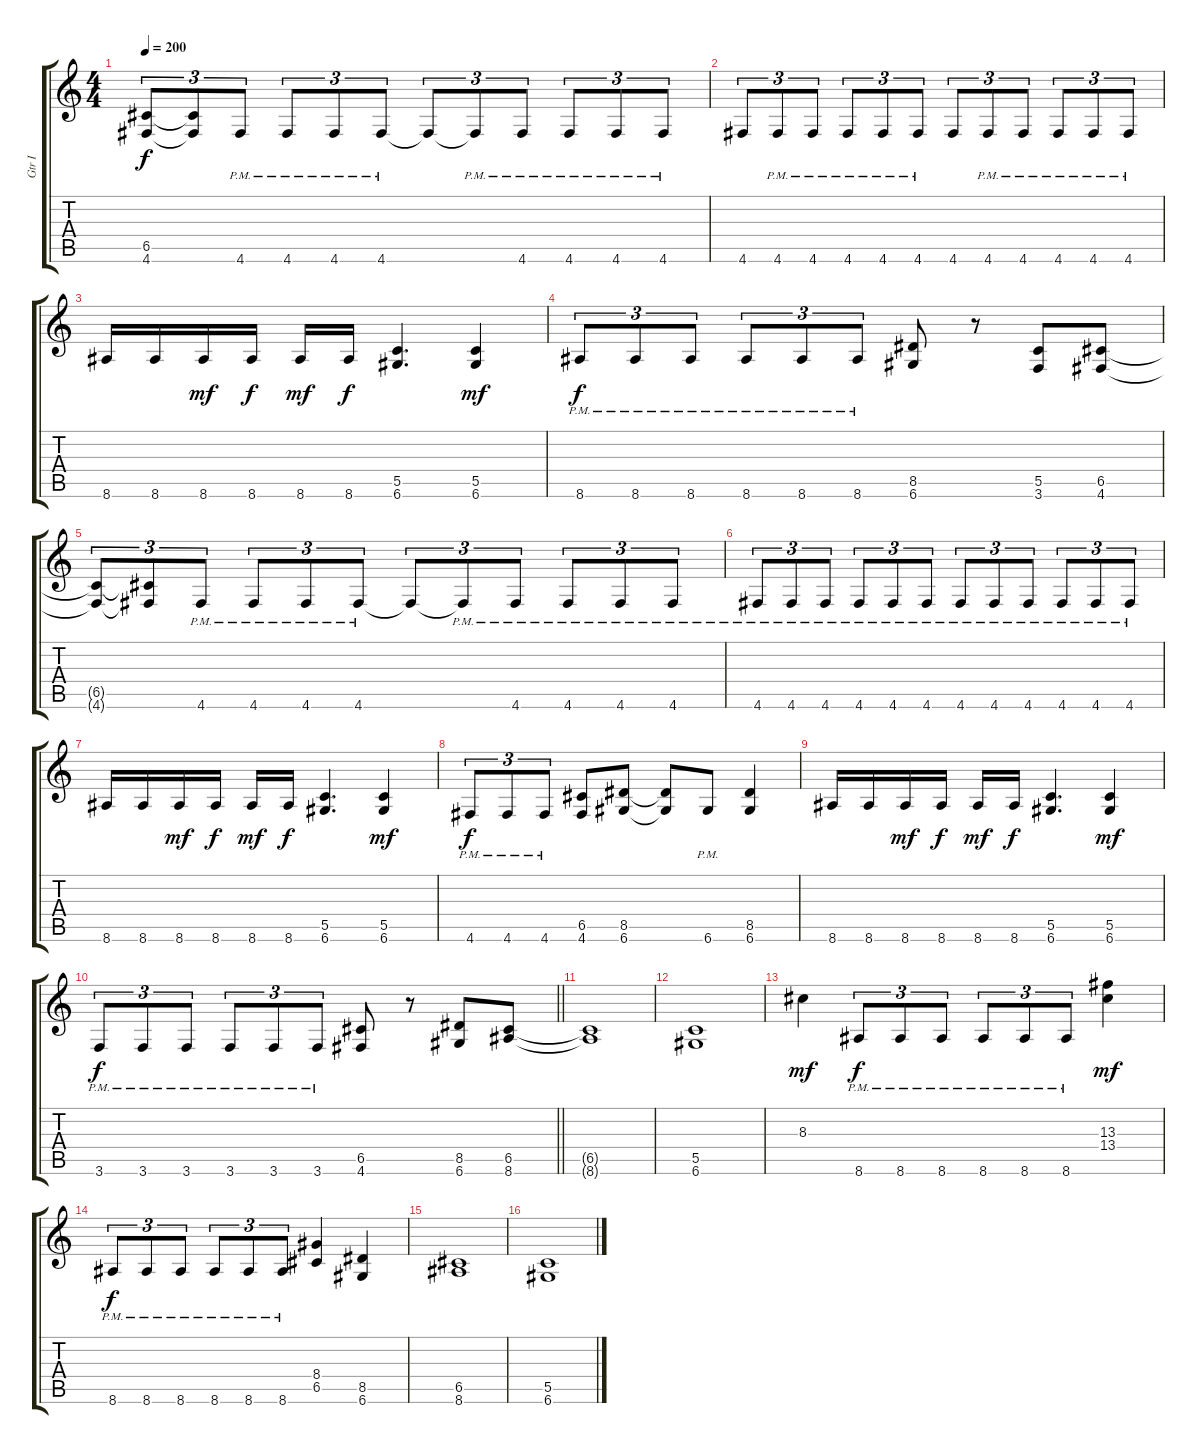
\track ("Gtr I" "Gtr I") {instrument overdrivenguitar}
\staff {score tabs}
\tuning (D4 A3 F3 C3 G2 D2) {hide}
\ts (4 4)
\tempo 200
\clef g2
\ks c
(6.5{t} 4.6{t}).8{tu (3 2) dy f} (6.5{t} 4.6{t}).8{tu (3 2)} 4.6{pm}.8{tu (3 2)} 4.6{pm}.8{tu (3 2)} 4.6{pm}.8{tu (3 2)} 4.6{pm}.8{tu (3 2)} 4.6{t}.8{tu (3 2)} 4.6{pm t}.8{tu (3 2)} 4.6{pm}.8{tu (3 2)} 4.6{pm}.8{tu (3 2)} 4.6{pm}.8{tu (3 2)} 4.6{pm}.8{tu (3 2)} |
4.6.8{tu (3 2)} 4.6{pm}.8{tu (3 2)} 4.6{pm}.8{tu (3 2)} 4.6{pm}.8{tu (3 2)} 4.6{pm}.8{tu (3 2)} 4.6{pm}.8{tu (3 2)} 4.6.8{tu (3 2)} 4.6{pm}.8{tu (3 2)} 4.6{pm}.8{tu (3 2)} 4.6{pm}.8{tu (3 2)} 4.6{pm}.8{tu (3 2)} 4.6{pm}.8{tu (3 2)} |
8.6.16 8.6.16 8.6.16{dy mf} 8.6.16{dy f} 8.6.16{dy mf} 8.6.16{dy f} (5.5 6.6).4{d} (5.5 6.6).4{dy mf} |
8.6{pm}.8{tu (3 2) dy f} 8.6{pm}.8{tu (3 2)} 8.6{pm}.8{tu (3 2)} 8.6{pm}.8{tu (3 2)} 8.6{pm}.8{tu (3 2)} 8.6{pm}.8{tu (3 2)} (8.5 6.6).8 r.8 (5.5 3.6).8 (6.5 4.6).8 |
(6.5{t} 4.6{t}).8{tu (3 2)} (6.5{t} 4.6{t}).8{tu (3 2)} 4.6{pm}.8{tu (3 2)} 4.6{pm}.8{tu (3 2)} 4.6{pm}.8{tu (3 2)} 4.6{pm}.8{tu (3 2)} 4.6{t}.8{tu (3 2)} 4.6{pm t}.8{tu (3 2)} 4.6{pm}.8{tu (3 2)} 4.6{pm}.8{tu (3 2)} 4.6{pm}.8{tu (3 2)} 4.6{pm}.8{tu (3 2)} |
4.6{pm}.8{tu (3 2)} 4.6{pm}.8{tu (3 2)} 4.6{pm}.8{tu (3 2)} 4.6{pm}.8{tu (3 2)} 4.6{pm}.8{tu (3 2)} 4.6{pm}.8{tu (3 2)} 4.6{pm}.8{tu (3 2)} 4.6{pm}.8{tu (3 2)} 4.6{pm}.8{tu (3 2)} 4.6{pm}.8{tu (3 2)} 4.6{pm}.8{tu (3 2)} 4.6{pm}.8{tu (3 2)} |
8.6.16 8.6.16 8.6.16{dy mf} 8.6.16{dy f} 8.6.16{dy mf} 8.6.16{dy f} (5.5 6.6).4{d} (5.5 6.6).4{dy mf} |
4.6{pm}.8{tu (3 2) dy f} 4.6{pm}.8{tu (3 2)} 4.6{pm}.8{tu (3 2)} (6.5 4.6).8 (8.5 6.6).8 (8.5{t} 6.6{t}).8 6.6{pm}.8 (8.5 6.6).4 |
8.6.16 8.6.16 8.6.16{dy mf} 8.6.16{dy f} 8.6.16{dy mf} 8.6.16{dy f} (5.5 6.6).4{d} (5.5 6.6).4{dy mf} |
\barLineRight lightlight
3.6{pm}.8{tu (3 2) dy f} 3.6{pm}.8{tu (3 2)} 3.6{pm}.8{tu (3 2)} 3.6{pm}.8{tu (3 2)} 3.6{pm}.8{tu (3 2)} 3.6{pm}.8{tu (3 2)} (6.5 4.6).8 r.8 (8.5 6.6).8 (6.5 8.6).8 |
(6.5{t} 8.6{t}).1 |
(5.5 6.6).1 |
8.3.4{dy mf} 8.6{pm}.8{tu (3 2) dy f} 8.6{pm}.8{tu (3 2)} 8.6{pm}.8{tu (3 2)} 8.6{pm}.8{tu (3 2)} 8.6{pm}.8{tu (3 2)} 8.6{pm}.8{tu (3 2)} (13.3 13.4).4{dy mf} |
8.6{pm}.8{tu (3 2) dy f} 8.6{pm}.8{tu (3 2)} 8.6{pm}.8{tu (3 2)} 8.6{pm}.8{tu (3 2)} 8.6{pm}.8{tu (3 2)} 8.6{pm}.8{tu (3 2)} (8.4 6.5).4 (8.5 6.6).4 |
(6.5 8.6).1 |
(5.5 6.6).1
